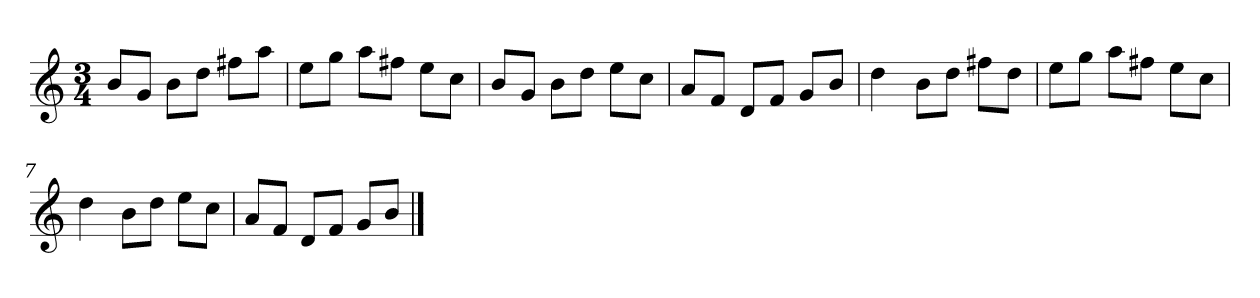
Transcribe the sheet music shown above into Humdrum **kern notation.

**kern
*part1
*staff1
*clefG2
*k[]
*M3/4
=
8b/L
8g/J
8b\L
8dd\J
8ff#X\L
8aa\J
=2
8ee\L
8gg\J
8aa\L
8ff#X\J
8ee\L
8cc\J
=3
8b/L
8g/J
8b\L
8dd\J
8ee\L
8cc\J
=4
8a/L
8f/J
8d/L
8f/J
8g/L
8b/J
=5y
4dd
8b\L
8dd\J
8ff#X\L
8dd\J
=6
8ee\L
8gg\J
8aa\L
8ff#X\J
8ee\L
8cc\J
=7
4dd
8b\L
8dd\J
8ee\L
8cc\J
=8
8a/L
8f/J
8d/L
8f/J
8g/L
8b/J
==
*-
